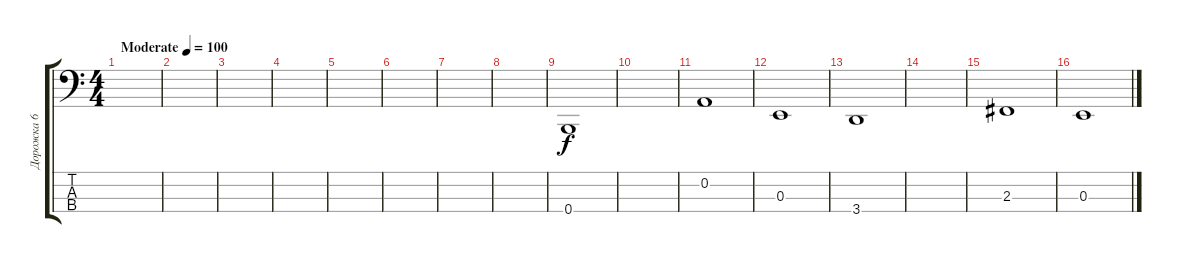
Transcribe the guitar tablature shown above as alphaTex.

\track ("Дорожка 6" "Дорожка 6") {instrument electricbassfinger}
\staff {score tabs}
\tuning (D2 A1 E1 B0) {hide}
\ts (4 4)
\tempo (100 "Moderate")
\clef f4
\ks c
|
|
|
|
|
|
|
|
0.4.1 |
|
0.2.1 |
0.3.1 |
3.4.1 |
|
2.3.1 |
0.3.1
